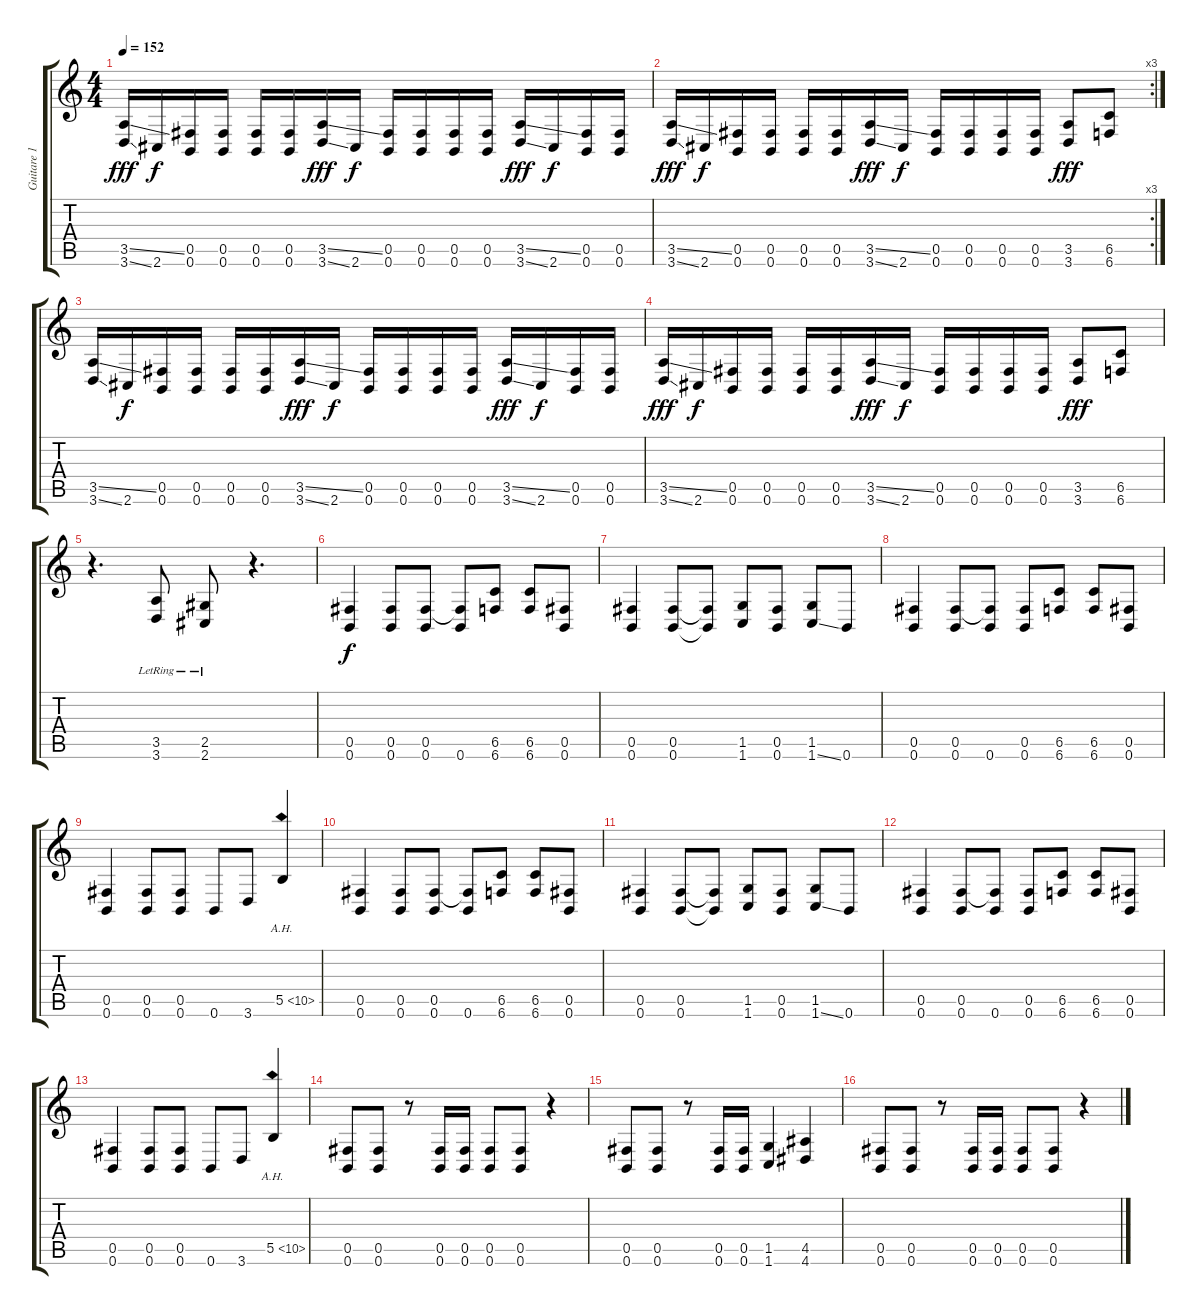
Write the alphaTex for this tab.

\track ("Guitare 1" "Guitare 1") {instrument overdrivenguitar}
\staff {score tabs}
\tuning (Db4 Ab3 E3 B2 Gb2 B1) {hide}
\ts (4 4)
\tempo 152
\clef g2
\ks c
(3.5{ss} 3.6{ss}).16{dy fff instrument overdrivenguitar} 2.6.16{dy f} (0.5 0.6).16 (0.5 0.6).16 (0.5 0.6).16 (0.5 0.6).16 (3.5{ss} 3.6{ss}).16{dy fff} 2.6.16{dy f} (0.5 0.6).16 (0.5 0.6).16 (0.5 0.6).16 (0.5 0.6).16 (3.5{ss} 3.6{ss}).16{dy fff} 2.6.16{dy f} (0.5 0.6).16 (0.5 0.6).16 |
\rc 3
(3.5{ss} 3.6{ss}).16{dy fff} 2.6.16{dy f} (0.5 0.6).16 (0.5 0.6).16 (0.5 0.6).16 (0.5 0.6).16 (3.5{ss} 3.6{ss}).16{dy fff} 2.6.16{dy f} (0.5 0.6).16 (0.5 0.6).16 (0.5 0.6).16 (0.5 0.6).16 (3.5 3.6).8{dy fff} (6.5 6.6).8 |
(3.5{ss} 3.6{ss}).16 2.6.16{dy f} (0.5 0.6).16 (0.5 0.6).16 (0.5 0.6).16 (0.5 0.6).16 (3.5{ss} 3.6{ss}).16{dy fff} 2.6.16{dy f} (0.5 0.6).16 (0.5 0.6).16 (0.5 0.6).16 (0.5 0.6).16 (3.5{ss} 3.6{ss}).16{dy fff} 2.6.16{dy f} (0.5 0.6).16 (0.5 0.6).16 |
(3.5{ss} 3.6{ss}).16{dy fff} 2.6.16{dy f} (0.5 0.6).16 (0.5 0.6).16 (0.5 0.6).16 (0.5 0.6).16 (3.5{ss} 3.6{ss}).16{dy fff} 2.6.16{dy f} (0.5 0.6).16 (0.5 0.6).16 (0.5 0.6).16 (0.5 0.6).16 (3.5 3.6).8{dy fff} (6.5 6.6).8 |
r.4{d} (3.5{lr} 3.6{lr}).8 (2.5{lr} 2.6{lr}).8 r.4{d} |
(0.5 0.6).4{dy f} (0.5 0.6).8 (0.5 0.6).8 (0.5{t} 0.6).8 (6.5 6.6).8 (6.5 6.6).8 (0.5 0.6).8 |
(0.5 0.6).4 (0.5 0.6).8 (0.5{t} 0.6{t}).8 (1.5 1.6).8 (0.5 0.6).8 (1.5 1.6{ss}).8 0.6.8 |
(0.5 0.6).4 (0.5 0.6).8 (0.5{t} 0.6).8 (0.5 0.6).8 (6.5 6.6).8 (6.5 6.6).8 (0.5 0.6).8 |
(0.5 0.6).4 (0.5 0.6).8 (0.5 0.6).8 0.6.8 3.6.8 5.5{ah 5}.4 |
(0.5 0.6).4 (0.5 0.6).8 (0.5 0.6).8 (0.5{t} 0.6).8 (6.5 6.6).8 (6.5 6.6).8 (0.5 0.6).8 |
(0.5 0.6).4 (0.5 0.6).8 (0.5{t} 0.6{t}).8 (1.5 1.6).8 (0.5 0.6).8 (1.5 1.6{ss}).8 0.6.8 |
(0.5 0.6).4 (0.5 0.6).8 (0.5{t} 0.6).8 (0.5 0.6).8 (6.5 6.6).8 (6.5 6.6).8 (0.5 0.6).8 |
(0.5 0.6).4 (0.5 0.6).8 (0.5 0.6).8 0.6.8 3.6.8 5.5{ah 5}.4 |
(0.5 0.6).8 (0.5 0.6).8 r.8 (0.5 0.6).16 (0.5 0.6).16 (0.5 0.6).8 (0.5 0.6).8 r.4 |
(0.5 0.6).8 (0.5 0.6).8 r.8 (0.5 0.6).16 (0.5 0.6).16 (1.5 1.6).4 (4.5 4.6).4 |
(0.5 0.6).8 (0.5 0.6).8 r.8 (0.5 0.6).16 (0.5 0.6).16 (0.5 0.6).8 (0.5 0.6).8 r.4
